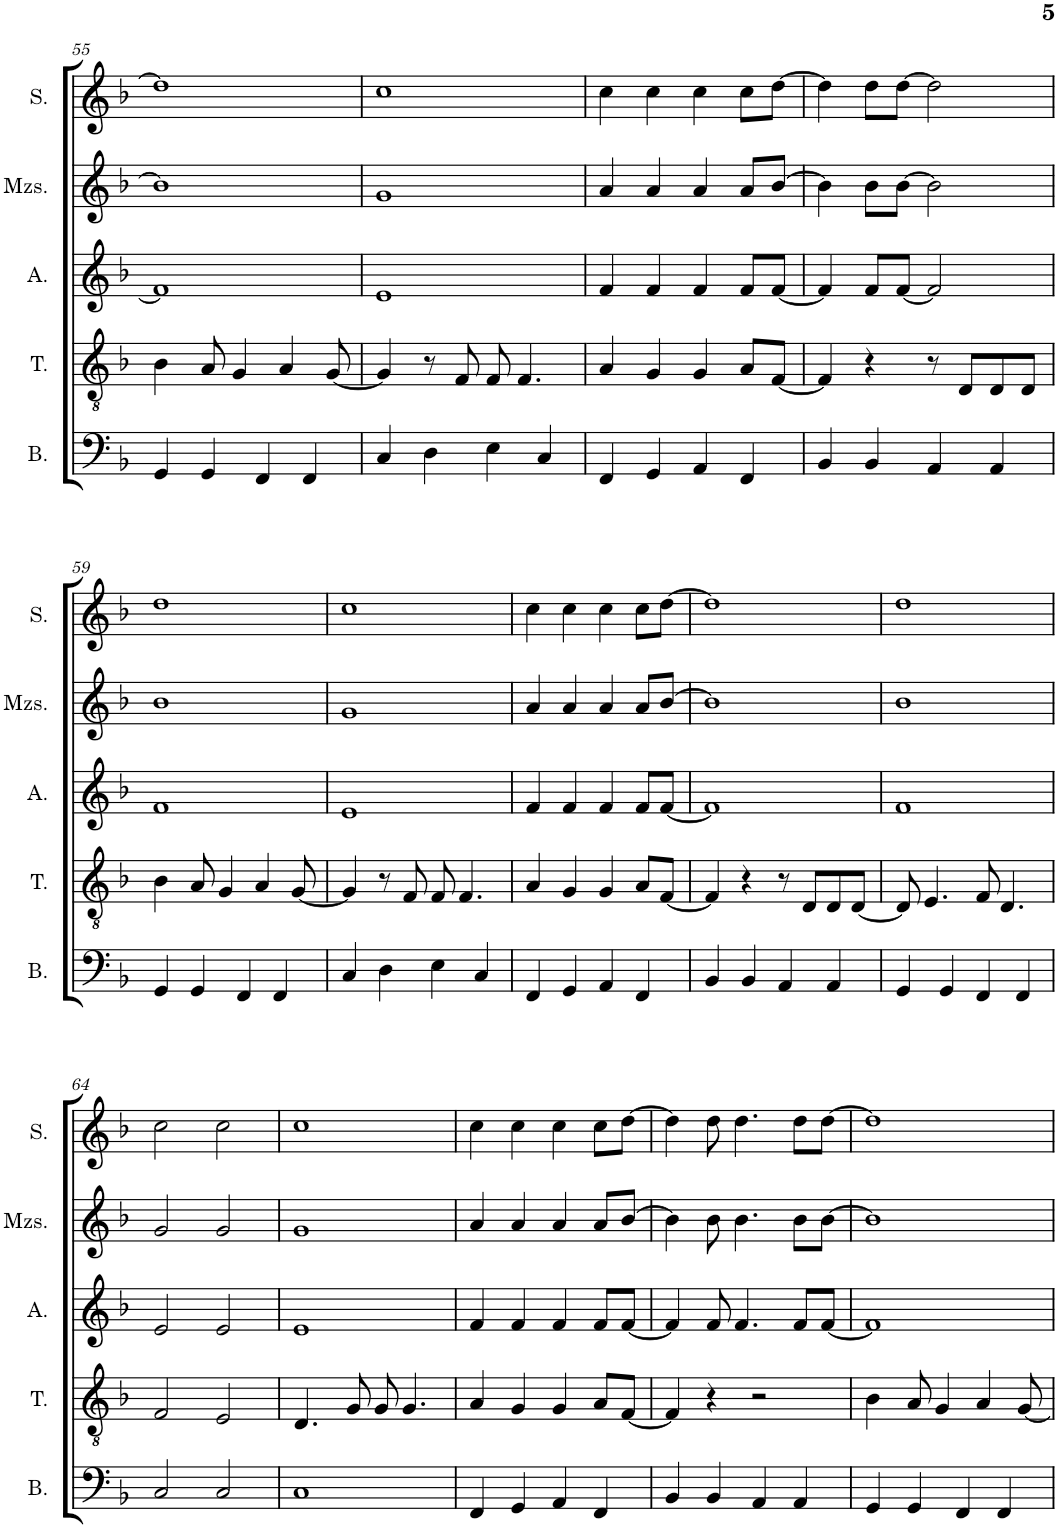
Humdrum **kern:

**kern	**kern	**kern	**kern	**kern
*part5	*part4	*part3	*part2	*part1
*staff5	*staff4	*staff3	*staff2	*staff1
*I"Bass	*I"Tenor	*I"Alto	*I"Mezzo	*I"Soprano
*I'B.	*I'T.	*I'A.	*	*I'S.
!!LO:PB:g=z
*clefF4	*clefGv2	*clefG2	*clefG2	*clefG2
*k[b-]	*k[b-]	*k[b-]	*k[b-]	*k[b-]
*M4/4	*M4/4	*M4/4	*M4/4	*M4/4
*met(c)	*met(c)	*met(c)	*met(c)	*met(c)
=55	=55	=55	=55	=55
4GG/	4B-\	1f]	1b-]	1dd]
4GG/	8A/	.	.	.
.	4G/	.	.	.
4FF/	.	.	.	.
.	4A/	.	.	.
4FF/	.	.	.	.
.	[8G/	.	.	.
=56	=56	=56	=56	=56
4C/	4G/]	1e	1g	1cc
4D\	8r	.	.	.
.	8F/	.	.	.
4E\	8F/	.	.	.
.	4.F/	.	.	.
4C/	.	.	.	.
=57	=57	=57	=57	=57
4FF/	4A/	4f/	4a/	4cc\
4GG/	4G/	4f/	4a/	4cc\
4AA/	4G/	4f/	4a/	4cc\
4FF/	8A/L	8f/L	8a/L	8cc\L
.	[8F/J	[8f/J	[8b-/J	[8dd\J
=58	=58	=58	=58	=58
4BB-/	4F/]	4f/]	4b-\]	4dd\]
4BB-/	4r	8f/L	8b-\L	8dd\L
.	.	[8f/J	[8b-\J	[8dd\J
4AA/	8r	2f/]	2b-\]	2dd\]
.	8D/L	.	.	.
4AA/	8D/	.	.	.
.	8D/J	.	.	.
!!LO:LB:g=z
=59	=59	=59	=59	=59
4GG/	4B-\	1f	1b-	1dd
4GG/	8A/	.	.	.
.	4G/	.	.	.
4FF/	.	.	.	.
.	4A/	.	.	.
4FF/	.	.	.	.
.	[8G/	.	.	.
=60	=60	=60	=60	=60
4C/	4G/]	1e	1g	1cc
4D\	8r	.	.	.
.	8F/	.	.	.
4E\	8F/	.	.	.
.	4.F/	.	.	.
4C/	.	.	.	.
=61	=61	=61	=61	=61
4FF/	4A/	4f/	4a/	4cc\
4GG/	4G/	4f/	4a/	4cc\
4AA/	4G/	4f/	4a/	4cc\
4FF/	8A/L	8f/L	8a/L	8cc\L
.	[8F/J	[8f/J	[8b-/J	[8dd\J
=62	=62	=62	=62	=62
4BB-/	4F/]	1f]	1b-]	1dd]
4BB-/	4r	.	.	.
4AA/	8r	.	.	.
.	8D/L	.	.	.
4AA/	8D/	.	.	.
.	[8D/J	.	.	.
=63	=63	=63	=63	=63
4GG/	8D/]	1f	1b-	1dd
.	4.E/	.	.	.
4GG/	.	.	.	.
4FF/	8F/	.	.	.
.	4.D/	.	.	.
4FF/	.	.	.	.
!!LO:LB:g=z
=64	=64	=64	=64	=64
2C/	2F/	2e/	2g/	2cc\
2C/	2E/	2e/	2g/	2cc\
=65	=65	=65	=65	=65
1C	4.D/	1e	1g	1cc
.	8G/	.	.	.
.	8G/	.	.	.
.	4.G/	.	.	.
=66	=66	=66	=66	=66
4FF/	4A/	4f/	4a/	4cc\
4GG/	4G/	4f/	4a/	4cc\
4AA/	4G/	4f/	4a/	4cc\
4FF/	8A/L	8f/L	8a/L	8cc\L
.	[8F/J	[8f/J	[8b-/J	[8dd\J
=67	=67	=67	=67	=67
4BB-/	4F/]	4f/]	4b-\]	4dd\]
4BB-/	4r	8f/	8b-\	8dd\
.	.	4.f/	4.b-\	4.dd\
4AA/	2r	.	.	.
4AA/	.	8f/L	8b-\L	8dd\L
.	.	[8f/J	[8b-\J	[8dd\J
=68	=68	=68	=68	=68
4GG/	4B-\	1f]	1b-]	1dd]
4GG/	8A/	.	.	.
.	4G/	.	.	.
4FF/	.	.	.	.
.	4A/	.	.	.
4FF/	.	.	.	.
.	[8G/	.	.	.
=	=	=	=	=
*-	*-	*-	*-	*-
